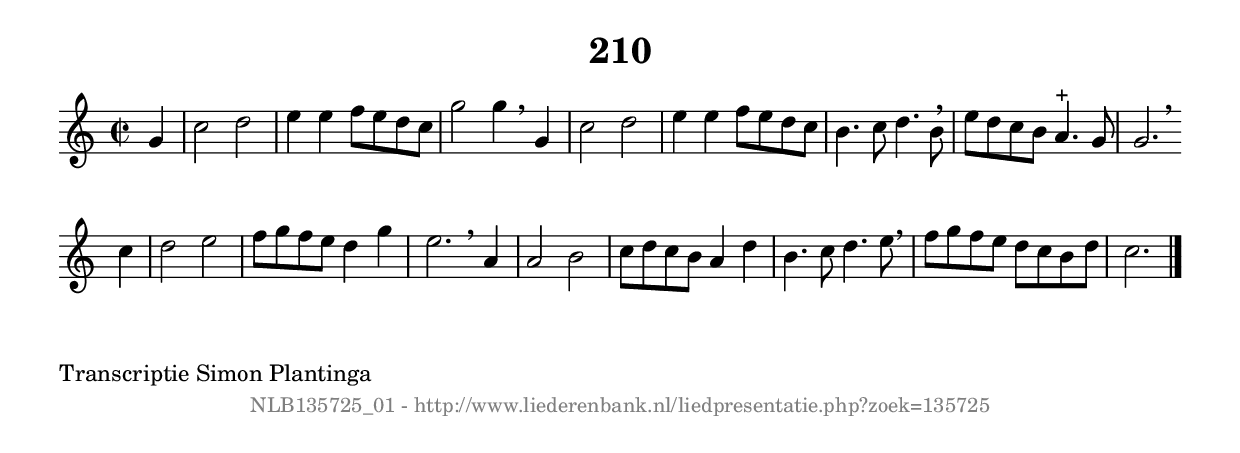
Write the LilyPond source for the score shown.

%
% produced by wce2krn 1.64 (7 June 2014)
%
\version"2.16"
#(append! paper-alist '(("long" . (cons (* 210 mm) (* 2000 mm)))))
#(set-default-paper-size "long")
sb = {\breathe}
mBreak = {\breathe }
bBreak = {\breathe }
x = {\once\override NoteHead #'style = #'cross }
gl=\glissando
itime={\override Staff.TimeSignature #'stencil = ##f }
ficta = {\once\set suggestAccidentals = ##t}
fine = {\once\override Score.RehearsalMark #'self-alignment-X = #1 \mark \markup {\italic{Fine}}}
dc = {\once\override Score.RehearsalMark #'self-alignment-X = #1 \mark \markup {\italic{D.C.}}}
dcf = {\once\override Score.RehearsalMark #'self-alignment-X = #1 \mark \markup {\italic{D.C. al Fine}}}
dcc = {\once\override Score.RehearsalMark #'self-alignment-X = #1 \mark \markup {\italic{D.C. al Coda}}}
ds = {\once\override Score.RehearsalMark #'self-alignment-X = #1 \mark \markup {\italic{D.S.}}}
dsf = {\once\override Score.RehearsalMark #'self-alignment-X = #1 \mark \markup {\italic{D.S. al Fine}}}
dsc = {\once\override Score.RehearsalMark #'self-alignment-X = #1 \mark \markup {\italic{D.S. al Coda}}}
pv = {\set Score.repeatCommands = #'((volta "1"))}
sv = {\set Score.repeatCommands = #'((volta "2"))}
tv = {\set Score.repeatCommands = #'((volta "3"))}
qv = {\set Score.repeatCommands = #'((volta "4"))}
xv = {\set Score.repeatCommands = #'((volta #f))}
\header{ tagline = ""
title = "210"
}
\score {{
\key c \major
\relative g'
{
\set melismaBusyProperties = #'()
\partial 32*8
\time 2/2
\tempo 4=120
\override Score.MetronomeMark #'transparent = ##t
\override Score.RehearsalMark #'break-visibility = #(vector #t #t #f)
g4 | c2 d2 | e4 e4 f8 e8 d8 c8 | g'2 g4 \sb g,4 | c2 d2 | e4 e4 f8 e8 d8 c8 | b4. c8 d4. b8 \sb | e8 d8 c8 b8 a4.^"+" g8 | g2. \bar ":|:" \bBreak
c4 | d2 e2 | f8 g8 f8 e8 d4 g4 | e2. \sb a,4 | a2 b2 | c8 d8 c8 b8 a4 d4 | b4. c8 d4. e8 \sb | f8 g8 f8 e8 d8 c8 b8 d8 | c2. \bar "|."
 }}
 \midi { }
 \layout {
            indent = 0.0\cm
}
}
\markup { \wordwrap-string #" 
Transcriptie Simon Plantinga
"}
\markup { \vspace #0 } \markup { \with-color #grey \fill-line { \center-column { \smaller "NLB135725_01 - http://www.liederenbank.nl/liedpresentatie.php?zoek=135725" } } }
